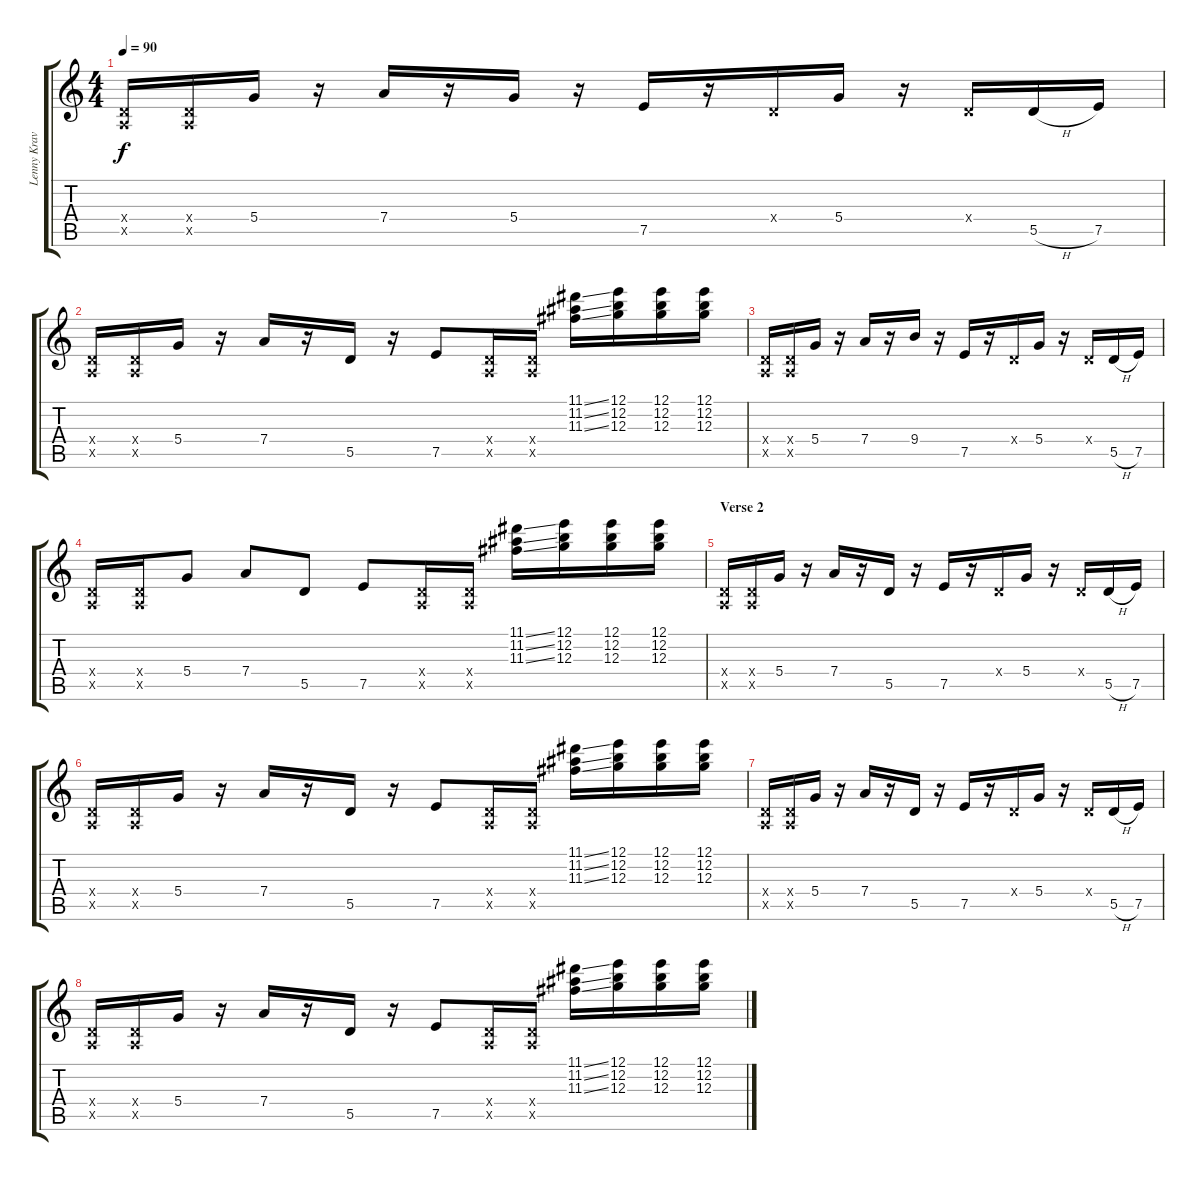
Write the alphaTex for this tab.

\track ("Lenny Kravitz" "Lenny Krav") {instrument overdrivenguitar}
\staff {score tabs}
\tuning (E4 B3 G3 D3 A2 E2) {hide}
\ts (4 4)
\tempo 90
\clef g2
\ks c
(0.4{x} 0.5{x}).16{dy f} (0.4{x} 0.5{x}).16 5.4.16 r.16 7.4.16 r.16 5.4.16 r.16 7.5.16 r.16 0.4{x}.16 5.4.16 r.16 0.4{x}.16 5.5{h}.16 7.5.16 |
(0.4{x} 0.5{x}).16 (0.4{x} 0.5{x}).16 5.4.16 r.16 7.4.16 r.16 5.5.16 r.16 7.5.8 (0.4{x} 0.5{x}).16 (0.4{x} 0.5{x}).16 (11.1{ss} 11.2{ss} 11.3{ss}).16 (12.1 12.2 12.3).16 (12.1 12.2 12.3).16 (12.1 12.2 12.3).16 |
(0.4{x} 0.5{x}).16 (0.4{x} 0.5{x}).16 5.4.16 r.16 7.4.16 r.16 9.4.16 r.16 7.5.16 r.16 0.4{x}.16 5.4.16 r.16 0.4{x}.16 5.5{h}.16 7.5.16 |
(0.4{x} 0.5{x}).16 (0.4{x} 0.5{x}).16 5.4.8 7.4.8 5.5.8 7.5.8 (0.4{x} 0.5{x}).16 (0.4{x} 0.5{x}).16 (11.1{ss} 11.2{ss} 11.3{ss}).16 (12.1 12.2 12.3).16 (12.1 12.2 12.3).16 (12.1 12.2 12.3).16 |
\section ("" "Verse 2")
(0.4{x} 0.5{x}).16 (0.4{x} 0.5{x}).16 5.4.16 r.16 7.4.16 r.16 5.5.16 r.16 7.5.16 r.16 0.4{x}.16 5.4.16 r.16 0.4{x}.16 5.5{h}.16 7.5.16 |
(0.4{x} 0.5{x}).16 (0.4{x} 0.5{x}).16 5.4.16 r.16 7.4.16 r.16 5.5.16 r.16 7.5.8 (0.4{x} 0.5{x}).16 (0.4{x} 0.5{x}).16 (11.1{ss} 11.2{ss} 11.3{ss}).16 (12.1 12.2 12.3).16 (12.1 12.2 12.3).16 (12.1 12.2 12.3).16 |
(0.4{x} 0.5{x}).16 (0.4{x} 0.5{x}).16 5.4.16 r.16 7.4.16 r.16 5.5.16 r.16 7.5.16 r.16 0.4{x}.16 5.4.16 r.16 0.4{x}.16 5.5{h}.16 7.5.16 |
(0.4{x} 0.5{x}).16 (0.4{x} 0.5{x}).16 5.4.16 r.16 7.4.16 r.16 5.5.16 r.16 7.5.8 (0.4{x} 0.5{x}).16 (0.4{x} 0.5{x}).16 (11.1{ss} 11.2{ss} 11.3{ss}).16 (12.1 12.2 12.3).16 (12.1 12.2 12.3).16 (12.1 12.2 12.3).16
